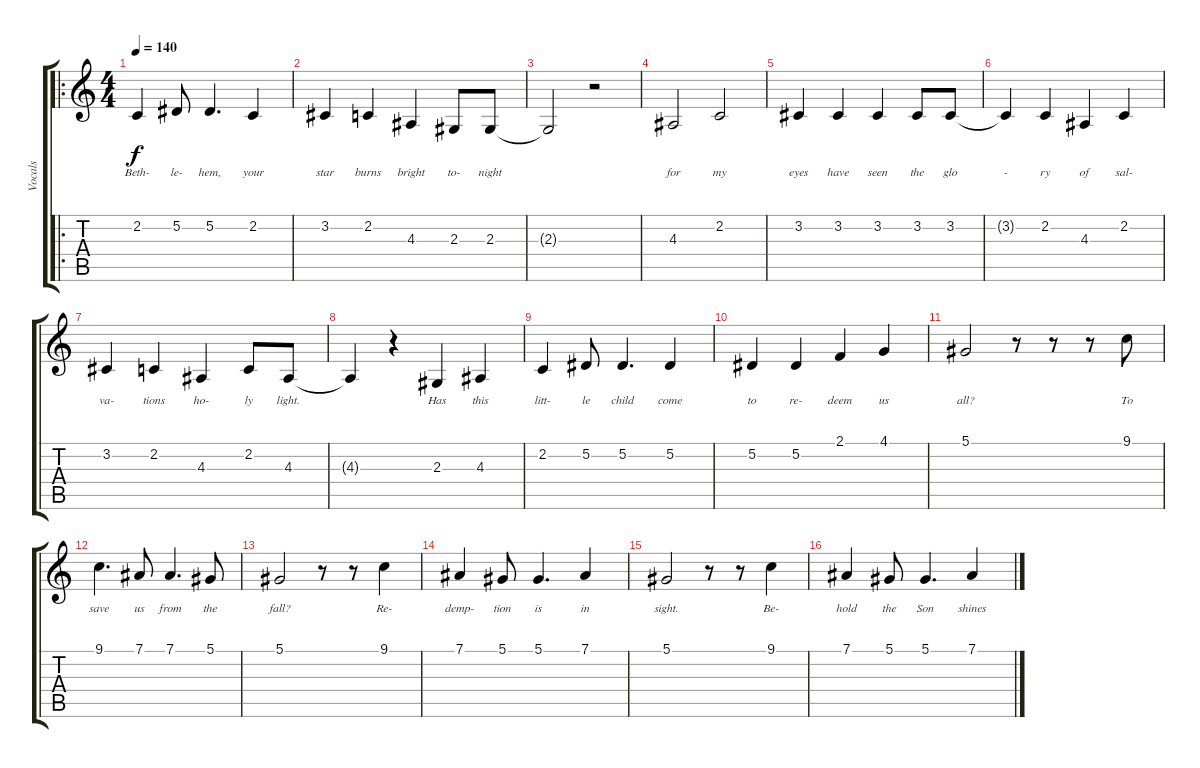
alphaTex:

\track ("Vocals" "Vocals") {instrument lead1square}
\staff {score tabs}
\tuning (Eb4 Bb3 Gb3 Db3 Ab2 Eb2) {hide}
\ro
\ts (4 4)
\tempo 140
\clef g2
\ks c
2.2.4{lyrics (0 "Beth-") lyrics (1 "") lyrics (2 "") lyrics (3 "") lyrics (4 "") dy f} 5.2.8{lyrics (0 "le-") lyrics (1 "") lyrics (2 "") lyrics (3 "") lyrics (4 "")} 5.2.4{d lyrics (0 "hem,") lyrics (1 "") lyrics (2 "") lyrics (3 "") lyrics (4 "")} 2.2.4{lyrics (0 "your") lyrics (1 "") lyrics (2 "") lyrics (3 "") lyrics (4 "")} |
3.2.4{lyrics (0 "star") lyrics (1 "") lyrics (2 "") lyrics (3 "") lyrics (4 "")} 2.2.4{lyrics (0 "burns") lyrics (1 "") lyrics (2 "") lyrics (3 "") lyrics (4 "")} 4.3.4{lyrics (0 "bright") lyrics (1 "") lyrics (2 "") lyrics (3 "") lyrics (4 "")} 2.3.8{lyrics (0 "to-") lyrics (1 "") lyrics (2 "") lyrics (3 "") lyrics (4 "")} 2.3.8{lyrics (0 "night") lyrics (1 "") lyrics (2 "") lyrics (3 "") lyrics (4 "")} |
2.3{t}.2{lyrics (0 "") lyrics (1 "") lyrics (2 "") lyrics (3 "") lyrics (4 "")} r.2 |
4.3.2{lyrics (0 "for") lyrics (1 "") lyrics (2 "") lyrics (3 "") lyrics (4 "")} 2.2.2{lyrics (0 "my") lyrics (1 "") lyrics (2 "") lyrics (3 "") lyrics (4 "")} |
3.2.4{lyrics (0 "eyes") lyrics (1 "") lyrics (2 "") lyrics (3 "") lyrics (4 "")} 3.2.4{lyrics (0 "have") lyrics (1 "") lyrics (2 "") lyrics (3 "") lyrics (4 "")} 3.2.4{lyrics (0 "seen") lyrics (1 "") lyrics (2 "") lyrics (3 "") lyrics (4 "")} 3.2.8{lyrics (0 "the") lyrics (1 "") lyrics (2 "") lyrics (3 "") lyrics (4 "")} 3.2.8{lyrics (0 "glo") lyrics (1 "") lyrics (2 "") lyrics (3 "") lyrics (4 "")} |
3.2{t}.4{lyrics (0 "-") lyrics (1 "") lyrics (2 "") lyrics (3 "") lyrics (4 "")} 2.2.4{lyrics (0 "ry") lyrics (1 "") lyrics (2 "") lyrics (3 "") lyrics (4 "")} 4.3.4{lyrics (0 "of") lyrics (1 "") lyrics (2 "") lyrics (3 "") lyrics (4 "")} 2.2.4{lyrics (0 "sal-") lyrics (1 "") lyrics (2 "") lyrics (3 "") lyrics (4 "")} |
3.2.4{lyrics (0 "va-") lyrics (1 "") lyrics (2 "") lyrics (3 "") lyrics (4 "")} 2.2.4{lyrics (0 "tions") lyrics (1 "") lyrics (2 "") lyrics (3 "") lyrics (4 "")} 4.3.4{lyrics (0 "ho-") lyrics (1 "") lyrics (2 "") lyrics (3 "") lyrics (4 "")} 2.2.8{lyrics (0 "ly") lyrics (1 "") lyrics (2 "") lyrics (3 "") lyrics (4 "")} 4.3.8{lyrics (0 "light.") lyrics (1 "") lyrics (2 "") lyrics (3 "") lyrics (4 "")} |
4.3{t}.4{lyrics (0 "") lyrics (1 "") lyrics (2 "") lyrics (3 "") lyrics (4 "")} r.4 2.3.4{lyrics (0 "Has") lyrics (1 "") lyrics (2 "") lyrics (3 "") lyrics (4 "")} 4.3.4{lyrics (0 "this") lyrics (1 "") lyrics (2 "") lyrics (3 "") lyrics (4 "")} |
2.2.4{lyrics (0 "litt-") lyrics (1 "") lyrics (2 "") lyrics (3 "") lyrics (4 "")} 5.2.8{lyrics (0 "le") lyrics (1 "") lyrics (2 "") lyrics (3 "") lyrics (4 "")} 5.2.4{d lyrics (0 "child") lyrics (1 "") lyrics (2 "") lyrics (3 "") lyrics (4 "")} 5.2.4{lyrics (0 "come") lyrics (1 "") lyrics (2 "") lyrics (3 "") lyrics (4 "")} |
5.2.4{lyrics (0 "to") lyrics (1 "") lyrics (2 "") lyrics (3 "") lyrics (4 "")} 5.2.4{lyrics (0 "re-") lyrics (1 "") lyrics (2 "") lyrics (3 "") lyrics (4 "")} 2.1.4{lyrics (0 "deem") lyrics (1 "") lyrics (2 "") lyrics (3 "") lyrics (4 "")} 4.1.4{lyrics (0 "us") lyrics (1 "") lyrics (2 "") lyrics (3 "") lyrics (4 "")} |
5.1.2{lyrics (0 "all?") lyrics (1 "") lyrics (2 "") lyrics (3 "") lyrics (4 "")} r.8 r.8 r.8 9.1.8{lyrics (0 "To") lyrics (1 "") lyrics (2 "") lyrics (3 "") lyrics (4 "")} |
9.1.4{d lyrics (0 "save") lyrics (1 "") lyrics (2 "") lyrics (3 "") lyrics (4 "")} 7.1.8{lyrics (0 "us") lyrics (1 "") lyrics (2 "") lyrics (3 "") lyrics (4 "")} 7.1.4{d lyrics (0 "from") lyrics (1 "") lyrics (2 "") lyrics (3 "") lyrics (4 "")} 5.1.8{lyrics (0 "the") lyrics (1 "") lyrics (2 "") lyrics (3 "") lyrics (4 "")} |
5.1.2{lyrics (0 "fall?") lyrics (1 "") lyrics (2 "") lyrics (3 "") lyrics (4 "")} r.8 r.8 9.1.4{lyrics (0 "Re-") lyrics (1 "") lyrics (2 "") lyrics (3 "") lyrics (4 "")} |
7.1.4{lyrics (0 "demp-") lyrics (1 "") lyrics (2 "") lyrics (3 "") lyrics (4 "")} 5.1.8{lyrics (0 "tion") lyrics (1 "") lyrics (2 "") lyrics (3 "") lyrics (4 "")} 5.1.4{d lyrics (0 "is") lyrics (1 "") lyrics (2 "") lyrics (3 "") lyrics (4 "")} 7.1.4{lyrics (0 "in") lyrics (1 "") lyrics (2 "") lyrics (3 "") lyrics (4 "")} |
5.1.2{lyrics (0 "sight.") lyrics (1 "") lyrics (2 "") lyrics (3 "") lyrics (4 "")} r.8 r.8 9.1.4{lyrics (0 "Be-") lyrics (1 "") lyrics (2 "") lyrics (3 "") lyrics (4 "")} |
7.1.4{lyrics (0 "hold") lyrics (1 "") lyrics (2 "") lyrics (3 "") lyrics (4 "")} 5.1.8{lyrics (0 "the") lyrics (1 "") lyrics (2 "") lyrics (3 "") lyrics (4 "")} 5.1.4{d lyrics (0 "Son") lyrics (1 "") lyrics (2 "") lyrics (3 "") lyrics (4 "")} 7.1.4{lyrics (0 "shines") lyrics (1 "") lyrics (2 "") lyrics (3 "") lyrics (4 "")}
